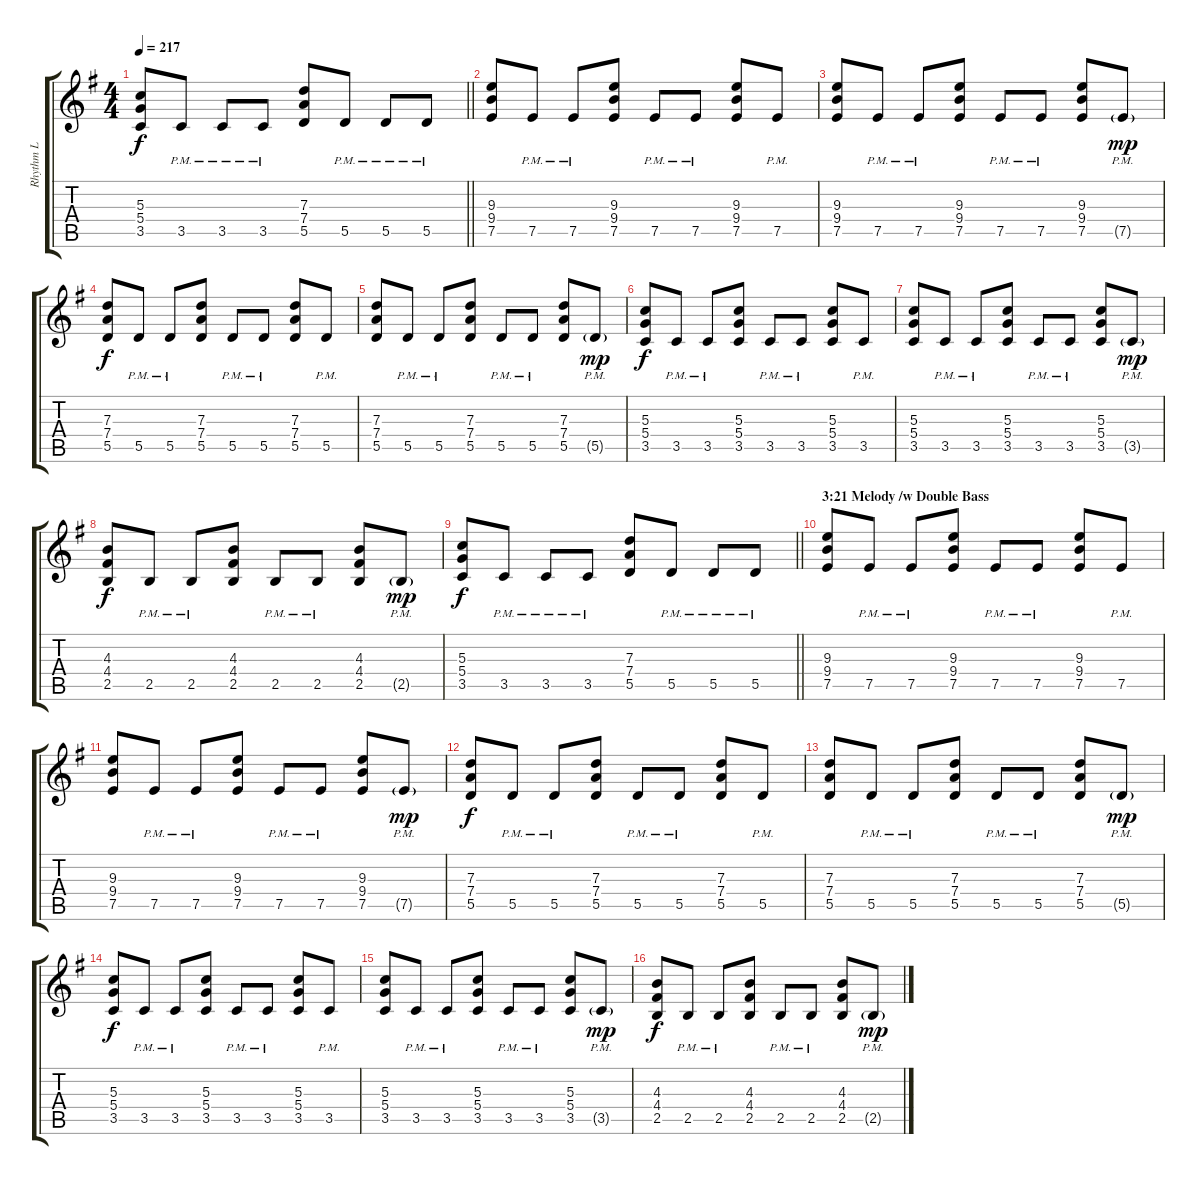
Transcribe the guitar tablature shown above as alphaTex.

\track ("Rhythm L" "Rhythm L") {instrument distortionguitar}
\staff {score tabs}
\tuning (E4 B3 G3 D3 A2 E2) {hide}
\ts (4 4)
\tempo 217
\clef g2
\barLineRight lightlight
\ks g
(5.3 5.4 3.5).8{dy f} 3.5{pm}.8 3.5{pm}.8 3.5{pm}.8 (7.3 7.4 5.5).8 5.5{pm}.8 5.5{pm}.8 5.5{pm}.8 |
(9.3 9.4 7.5).8 7.5{pm}.8 7.5{pm}.8 (9.3 9.4 7.5).8 7.5{pm}.8 7.5{pm}.8 (9.3 9.4 7.5).8 7.5{pm}.8 |
(9.3 9.4 7.5).8 7.5{pm}.8 7.5{pm}.8 (9.3 9.4 7.5).8 7.5{pm}.8 7.5{pm}.8 (9.3 9.4 7.5).8 7.5{g pm}.8{dy mp} |
(7.3 7.4 5.5).8{dy f} 5.5{pm}.8 5.5{pm}.8 (7.3 7.4 5.5).8 5.5{pm}.8 5.5{pm}.8 (7.3 7.4 5.5).8 5.5{pm}.8 |
(7.3 7.4 5.5).8 5.5{pm}.8 5.5{pm}.8 (7.3 7.4 5.5).8 5.5{pm}.8 5.5{pm}.8 (7.3 7.4 5.5).8 5.5{g pm}.8{dy mp} |
(5.3 5.4 3.5).8{dy f} 3.5{pm}.8 3.5{pm}.8 (5.3 5.4 3.5).8 3.5{pm}.8 3.5{pm}.8 (5.3 5.4 3.5).8 3.5{pm}.8 |
(5.3 5.4 3.5).8 3.5{pm}.8 3.5{pm}.8 (5.3 5.4 3.5).8 3.5{pm}.8 3.5{pm}.8 (5.3 5.4 3.5).8 3.5{g pm}.8{dy mp} |
(4.3 4.4 2.5).8{dy f} 2.5{pm}.8 2.5{pm}.8 (4.3 4.4 2.5).8 2.5{pm}.8 2.5{pm}.8 (4.3 4.4 2.5).8 2.5{g pm}.8{dy mp} |
\barLineRight lightlight
(5.3 5.4 3.5).8{dy f} 3.5{pm}.8 3.5{pm}.8 3.5{pm}.8 (7.3 7.4 5.5).8 5.5{pm}.8 5.5{pm}.8 5.5{pm}.8 |
\section ("" "3:21 Melody /w Double Bass")
(9.3 9.4 7.5).8 7.5{pm}.8 7.5{pm}.8 (9.3 9.4 7.5).8 7.5{pm}.8 7.5{pm}.8 (9.3 9.4 7.5).8 7.5{pm}.8 |
(9.3 9.4 7.5).8 7.5{pm}.8 7.5{pm}.8 (9.3 9.4 7.5).8 7.5{pm}.8 7.5{pm}.8 (9.3 9.4 7.5).8 7.5{g pm}.8{dy mp} |
(7.3 7.4 5.5).8{dy f} 5.5{pm}.8 5.5{pm}.8 (7.3 7.4 5.5).8 5.5{pm}.8 5.5{pm}.8 (7.3 7.4 5.5).8 5.5{pm}.8 |
(7.3 7.4 5.5).8 5.5{pm}.8 5.5{pm}.8 (7.3 7.4 5.5).8 5.5{pm}.8 5.5{pm}.8 (7.3 7.4 5.5).8 5.5{g pm}.8{dy mp} |
(5.3 5.4 3.5).8{dy f} 3.5{pm}.8 3.5{pm}.8 (5.3 5.4 3.5).8 3.5{pm}.8 3.5{pm}.8 (5.3 5.4 3.5).8 3.5{pm}.8 |
(5.3 5.4 3.5).8 3.5{pm}.8 3.5{pm}.8 (5.3 5.4 3.5).8 3.5{pm}.8 3.5{pm}.8 (5.3 5.4 3.5).8 3.5{g pm}.8{dy mp} |
(4.3 4.4 2.5).8{dy f} 2.5{pm}.8 2.5{pm}.8 (4.3 4.4 2.5).8 2.5{pm}.8 2.5{pm}.8 (4.3 4.4 2.5).8 2.5{g pm}.8{dy mp}
